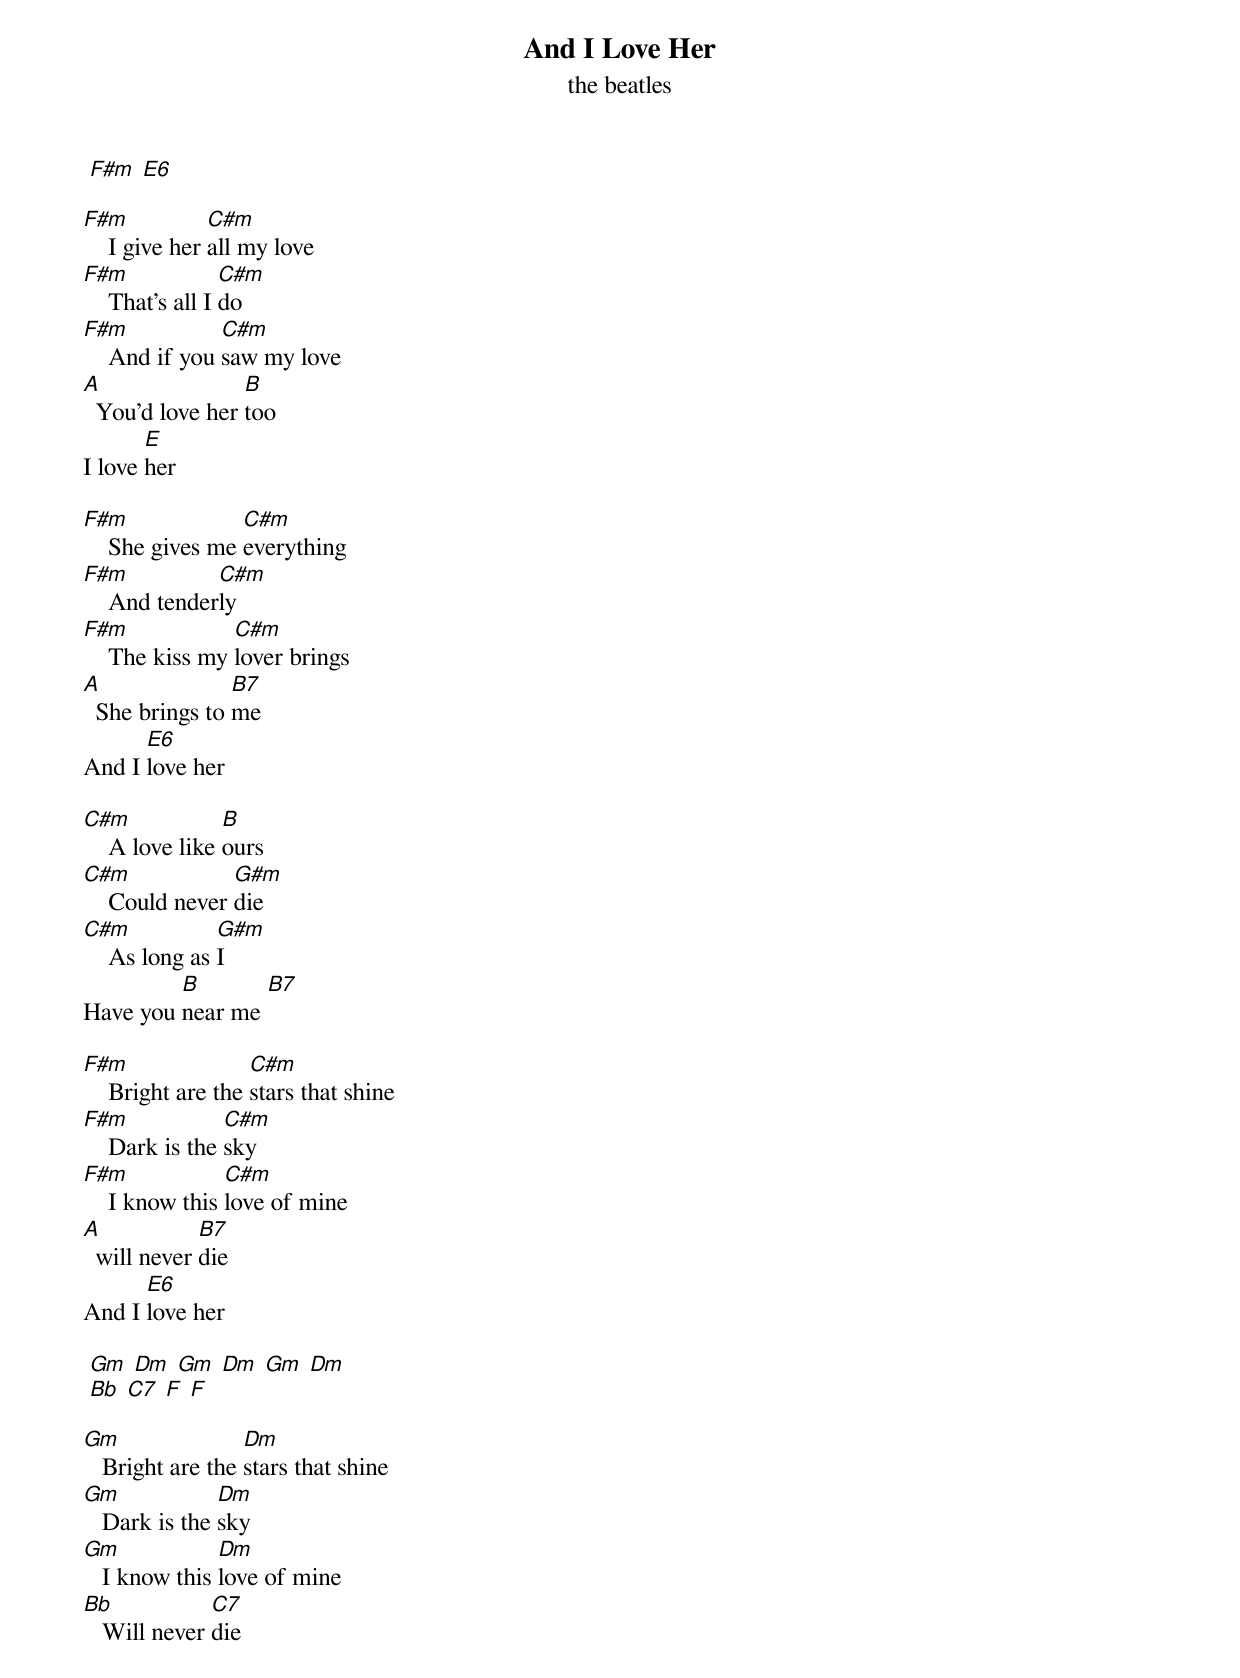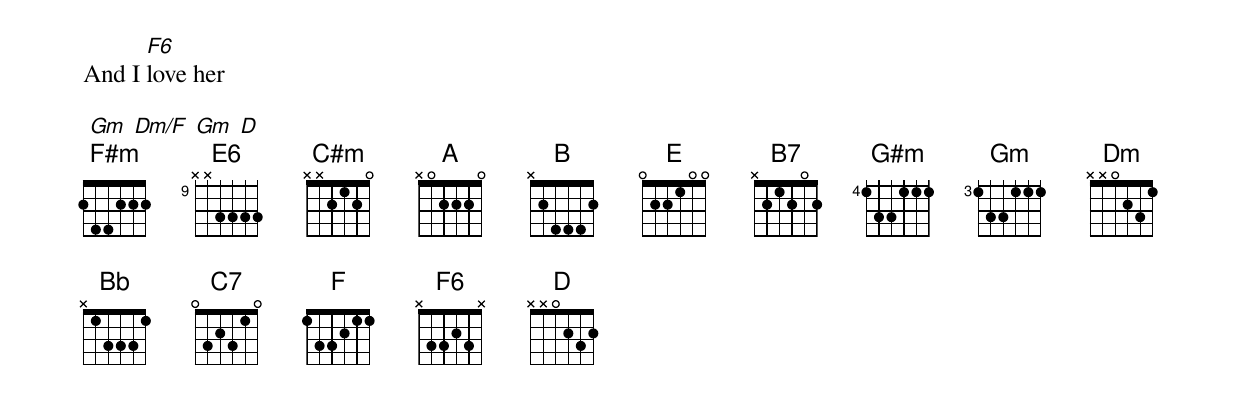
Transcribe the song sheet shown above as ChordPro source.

{title: And I Love Her}
{subtitle: the beatles}
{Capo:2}

 [F#m] [E6]

[F#m]    I give her [C#m]all my love
[F#m]    That's all I [C#m]do
[F#m]    And if you [C#m]saw my love
[A]  You'd love her [B]too
I love [E]her

[F#m]    She gives me [C#m]everything
[F#m]    And tender[C#m]ly
[F#m]    The kiss my [C#m]lover brings
[A]  She brings to [B7]me
And I [E6]love her

[C#m]    A love like [B]ours
[C#m]    Could never [G#m]die
[C#m]    As long as [G#m]I
Have you [B]near me [B7]

[F#m]    Bright are the [C#m]stars that shine
[F#m]    Dark is the [C#m]sky
[F#m]    I know this [C#m]love of mine
[A]  will never [B7]die
And I [E6]love her

 [Gm] [Dm] [Gm] [Dm] [Gm] [Dm]
 [Bb] [C7] [F] [F]

[Gm]   Bright are the [Dm]stars that shine
[Gm]   Dark is the [Dm]sky
[Gm]   I know this [Dm]love of mine
[Bb]   Will never [C7]die
And I [F6]love her

 [Gm] [Dm/F] [Gm] [D]
